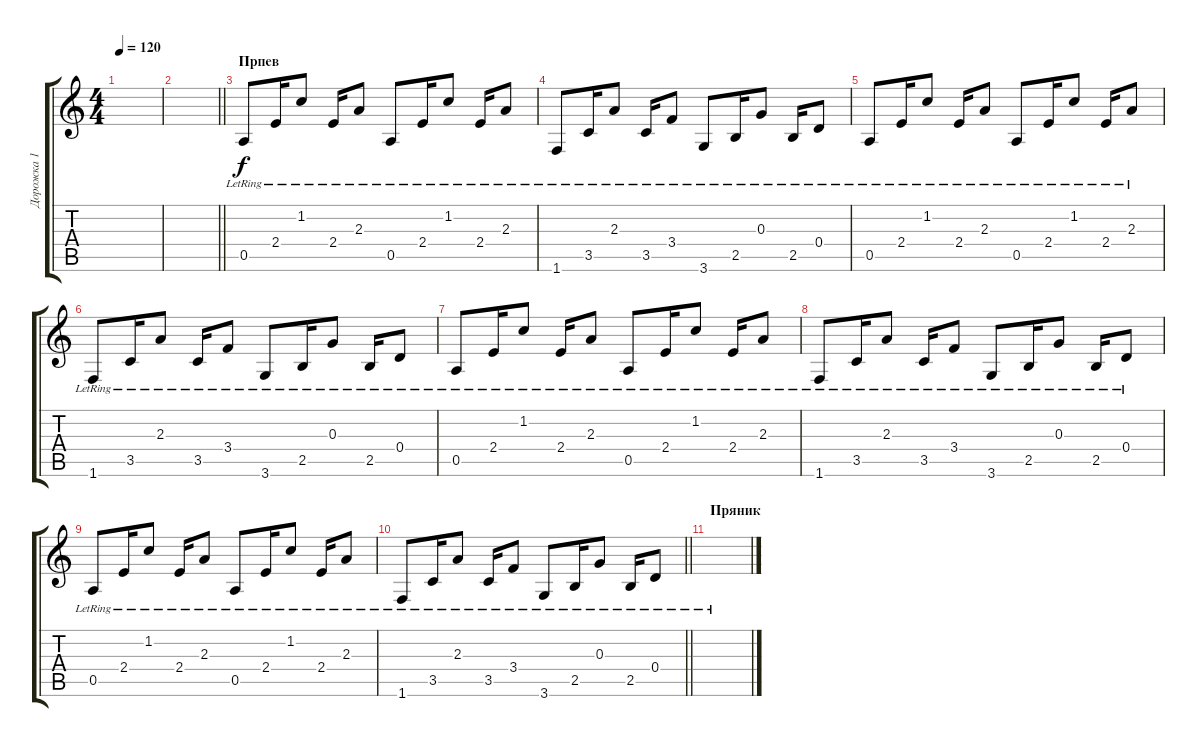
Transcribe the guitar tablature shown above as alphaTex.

\track ("Дорожка 1" "Дорожка 1") {instrument acousticguitarsteel}
\staff {score tabs}
\tuning (E4 B3 G3 D3 A2 E2) {hide}
\ts (4 4)
\tempo 120
\clef g2
\ks c
|
\barLineRight lightlight
|
\section ("" "Прпев")
0.5{lr}.8 2.4{lr}.16 1.2{lr}.8 2.4{lr}.16 2.3{lr}.8 0.5{lr}.8 2.4{lr}.16 1.2{lr}.8 2.4{lr}.16 2.3{lr}.8 |
1.6{lr}.8 3.5{lr}.16 2.3{lr}.8 3.5{lr}.16 3.4{lr}.8 3.6{lr}.8 2.5{lr}.16 0.3{lr}.8 2.5{lr}.16 0.4{lr}.8 |
0.5{lr}.8 2.4{lr}.16 1.2{lr}.8 2.4{lr}.16 2.3{lr}.8 0.5{lr}.8 2.4{lr}.16 1.2{lr}.8 2.4{lr}.16 2.3{lr}.8 |
1.6{lr}.8 3.5{lr}.16 2.3{lr}.8 3.5{lr}.16 3.4{lr}.8 3.6{lr}.8 2.5{lr}.16 0.3{lr}.8 2.5{lr}.16 0.4{lr}.8 |
0.5{lr}.8 2.4{lr}.16 1.2{lr}.8 2.4{lr}.16 2.3{lr}.8 0.5{lr}.8 2.4{lr}.16 1.2{lr}.8 2.4{lr}.16 2.3{lr}.8 |
1.6{lr}.8 3.5{lr}.16 2.3{lr}.8 3.5{lr}.16 3.4{lr}.8 3.6{lr}.8 2.5{lr}.16 0.3{lr}.8 2.5{lr}.16 0.4{lr}.8 |
0.5{lr}.8 2.4{lr}.16 1.2{lr}.8 2.4{lr}.16 2.3{lr}.8 0.5{lr}.8 2.4{lr}.16 1.2{lr}.8 2.4{lr}.16 2.3{lr}.8 |
\barLineRight lightlight
1.6{lr}.8 3.5{lr}.16 2.3{lr}.8 3.5{lr}.16 3.4{lr}.8 3.6{lr}.8 2.5{lr}.16 0.3{lr}.8 2.5{lr}.16 0.4{lr}.8 |
\section ("" "Пряник")
